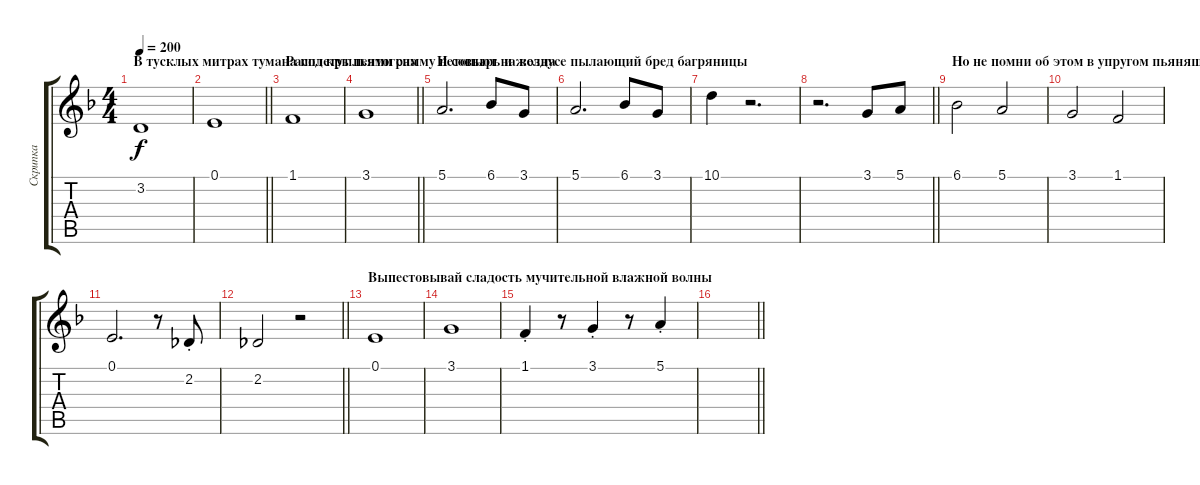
\track ("Скрипка" "Скрипка") {instrument violin bank 2}
\staff {score tabs}
\tuning (E4 B3 A3 D3 A2 D2) {hide}
\ts (4 4)
\section ("" "В тусклых митрах тумана под крыльями сна")
\tempo 200
\clef g2
\ks f
3.2.1{dy f} |
\barLineRight lightlight
0.1.1 |
\section ("" "Расплетут пентограмму нетопырь и желна")
1.1.1 |
\barLineRight lightlight
3.1.1 |
\section ("" "И совьют на воздусе пылающий бред багряницы")
5.1.2{d} 6.1.8 3.1.8 |
5.1.2{d} 6.1.8 3.1.8 |
10.1.4 r.2{d} |
\barLineRight lightlight
r.2{d} 3.1.8 5.1.8 |
\section ("" "Но не помни об этом в упругом пьянящем экстазе")
6.1.2 5.1.2 |
3.1.2 1.1.2 |
0.1.2{d} r.8 2.2{st}.8 |
\barLineRight lightlight
2.2.2 r.2 |
\section ("" "Выпестовывай сладость мучительной влажной волны")
0.1.1 |
3.1.1 |
1.1{st}.4 r.8 3.1{st}.4 r.8 5.1{st}.4 |
\barLineRight lightlight
